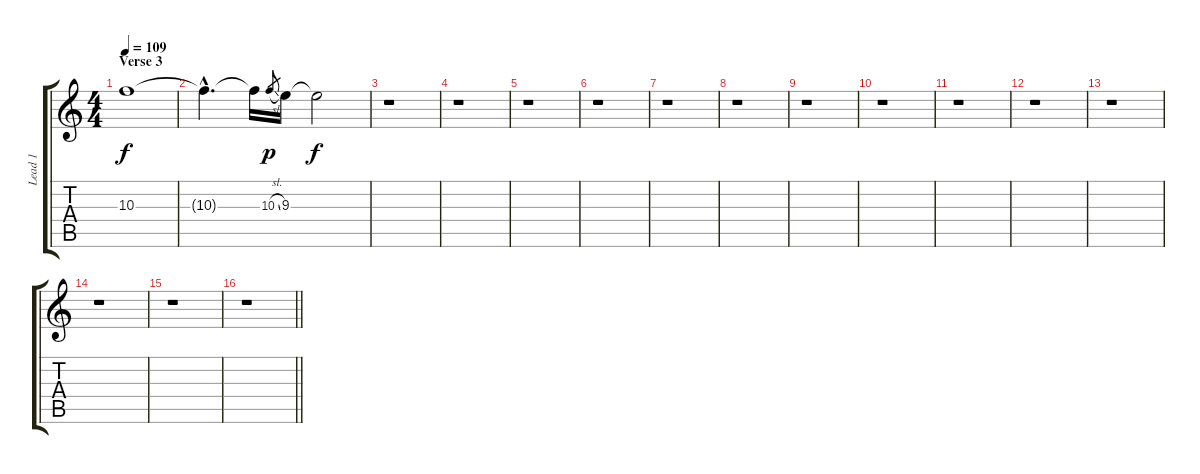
\track ("Lead 1" "Lead 1") {instrument distortionguitar}
\staff {score tabs}
\tuning (E4 B3 G3 D3 A2 D2) {hide}
\ts (4 4)
\section ("" "Verse 3")
\tempo 109
\clef g2
\ks c
10.3{t}.1{dy f} |
10.3{hac t}.4{d} 10.3{t}.16 10.3{sl}.8{gr dy p} 9.3.16 9.3{t}.2{dy f} |
r.1 |
r.1 |
r.1 |
r.1 |
r.1 |
r.1 |
r.1 |
r.1 |
r.1 |
r.1 |
r.1 |
r.1 |
r.1 |
\barLineRight lightlight
r.1
